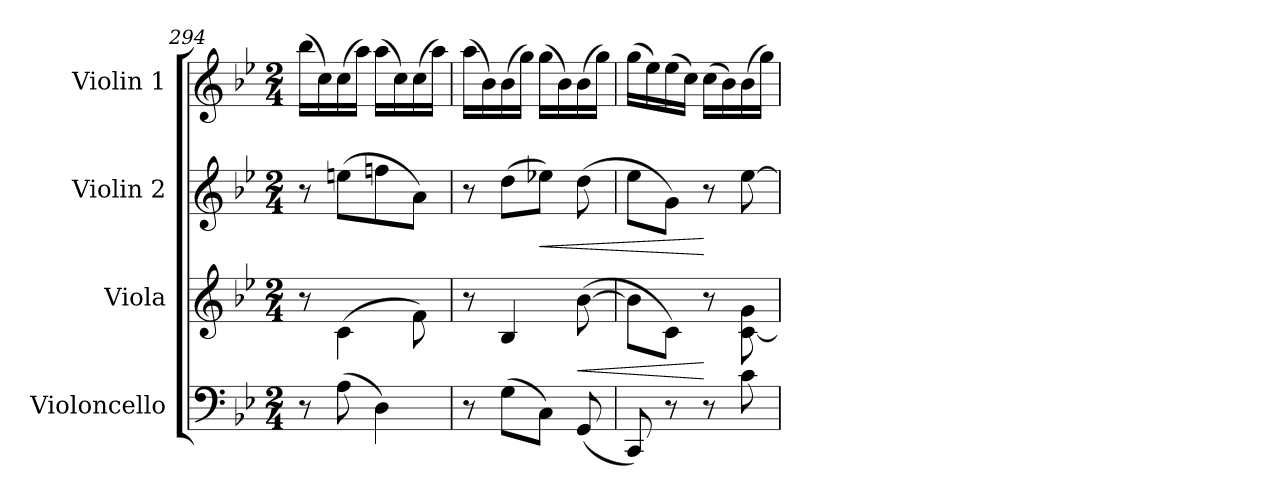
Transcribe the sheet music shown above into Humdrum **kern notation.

**kern	**kern	**dynam	**kern	**dynam	**kern
*part4	*part3	*part3	*part2	*part2	*part1
*staff4	*staff3	*staff3	*staff2	*staff2	*staff1
*I"Violoncello	*I"Viola	*	*I"Violin 2	*	*I"Violin 1
*I'Vc	*I'Vla	*	*I'Vln	*	*I'Vln
*clefF4	*clefG2	*	*clefG2	*	*clefG2
*k[b-e-]	*k[b-e-]	*	*k[b-e-]	*	*k[b-e-]
*M2/4	*M2/4	*	*M2/4	*	*M2/4
=294	=294	=294	=294	=294	=294
8r	8r	.	8r	.	(16bb-\LL
.	.	.	.	.	16cc\)
(8A\	(4c\	.	(8een\L	.	(16cc\
.	.	.	.	.	16aa\JJ)
4D\)	.	.	8ffn\	.	(16aa\LL
.	.	.	.	.	16cc\)
.	8f\)	.	8a\J)	.	(16cc\
.	.	.	.	.	16aa\JJ)
=295	=295	=295	=295	=295	=295
8r	8r	.	8r	.	(16aa\LL
.	.	.	.	.	16b-\)
(8G\L	4B-/	.	(8dd\L	.	(16b-\
.	.	.	.	.	16gg\JJ)
!	!	!	!	!LO:HP:b	!
8C\J)	.	.	8ee-X\J)	<	(16gg\LL
.	.	.	.	.	16b-\)
!	!	!LO:HP:b	!	!	!
(8GG/	([8b-\	<	(8dd\	.	(16b-\
.	.	.	.	.	16gg\JJ)
!!LO:PB:g=z
=296	=296	=296	=296	=296	=296
8CC/)	8b-\L]	.	8ee-\L	.	(16gg\LL
.	.	.	.	.	16ee-\)
8r	8c\J)	.	8g\J)	.	(16ee-\
.	.	.	.	.	16cc\JJ)
8r	8r	[	8r	[	(16cc\LL
.	.	.	.	.	16b-\)
8c\L	[8c\ 8g\	.	[8ee-\	.	(16b-\
.	.	.	.	.	16gg\JJ)
=	=	=	=	=	=
*-	*-	*-	*-	*-	*-
